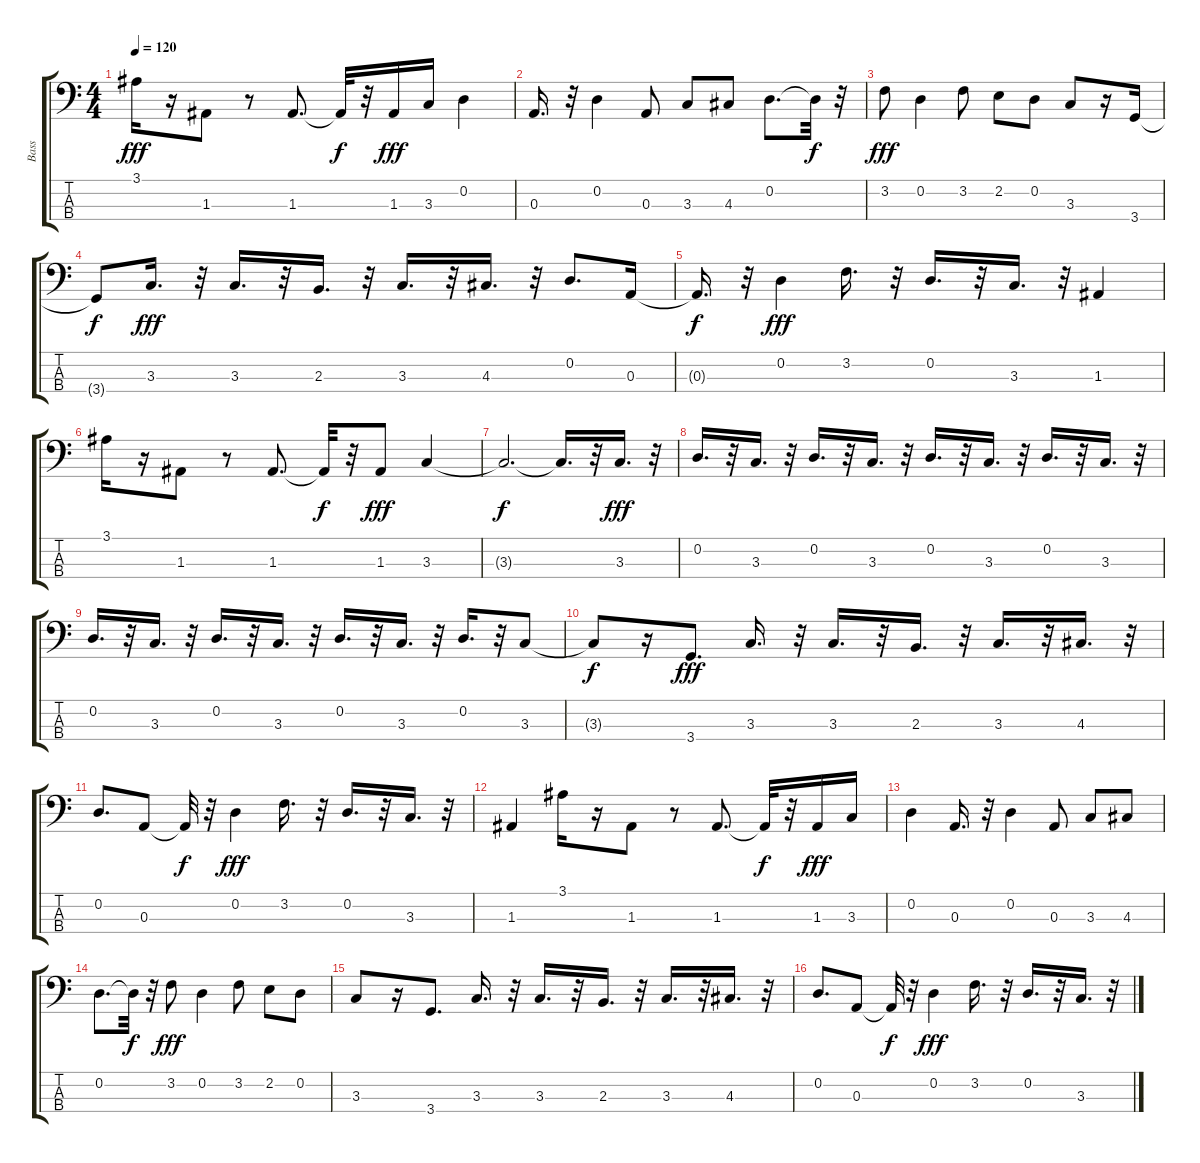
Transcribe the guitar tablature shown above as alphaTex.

\track ("Bass                " "Bass      ") {instrument electricbassfinger}
\staff {score tabs}
\tuning (G2 D2 A1 E1) {hide}
\ts (4 4)
\tempo 120
\clef f4
\ks c
3.1.16{dy fff} r.16 1.3.8 r.8 1.3.8{d} 1.3{t}.32{dy f} r.32 1.3.16{dy fff} 3.3.16 0.2.4 |
0.3.16{d} r.32 0.2.4 0.3.8 3.3.8 4.3.8 0.2.8{d} 0.2{t}.32{dy f} r.32 |
3.2.8{dy fff} 0.2.4 3.2.8 2.2.8 0.2.8 3.3.8 r.16 3.4.16 |
3.4{t}.8{dy f} 3.3.16{d dy fff} r.32 3.3.16{d} r.32 2.3.16{d} r.32 3.3.16{d} r.32 4.3.16{d} r.32 0.2.8{d} 0.3.16 |
0.3{t}.16{d dy f} r.32 0.2.4{dy fff} 3.2.16{d} r.32 0.2.16{d} r.32 3.3.16{d} r.32 1.3.4 |
3.1.16 r.16 1.3.8 r.8 1.3.8{d} 1.3{t}.32{dy f} r.32 1.3.8{dy fff} 3.3.4 |
3.3{t}.2{d dy f} 3.3{t}.16{d} r.32 3.3.16{d dy fff} r.32 |
0.2.16{d} r.32 3.3.16{d} r.32 0.2.16{d} r.32 3.3.16{d} r.32 0.2.16{d} r.32 3.3.16{d} r.32 0.2.16{d} r.32 3.3.16{d} r.32 |
0.2.16{d} r.32 3.3.16{d} r.32 0.2.16{d} r.32 3.3.16{d} r.32 0.2.16{d} r.32 3.3.16{d} r.32 0.2.16{d} r.32 3.3.8 |
3.3{t}.8{dy f} r.16 3.4.8{d dy fff} 3.3.16{d} r.32 3.3.16{d} r.32 2.3.16{d} r.32 3.3.16{d} r.32 4.3.16{d} r.32 |
0.2.8{d} 0.3.8 0.3{t}.32{dy f} r.32 0.2.4{dy fff} 3.2.16{d} r.32 0.2.16{d} r.32 3.3.16{d} r.32 |
1.3.4 3.1.16 r.16 1.3.8 r.8 1.3.8{d} 1.3{t}.32{dy f} r.32 1.3.16{dy fff} 3.3.16 |
0.2.4 0.3.16{d} r.32 0.2.4 0.3.8 3.3.8 4.3.8 |
0.2.8{d} 0.2{t}.32{dy f} r.32 3.2.8{dy fff} 0.2.4 3.2.8 2.2.8 0.2.8 |
3.3.8 r.16 3.4.8{d} 3.3.16{d} r.32 3.3.16{d} r.32 2.3.16{d} r.32 3.3.16{d} r.32 4.3.16{d} r.32 |
0.2.8{d} 0.3.8 0.3{t}.32{dy f} r.32 0.2.4{dy fff} 3.2.16{d} r.32 0.2.16{d} r.32 3.3.16{d} r.32
